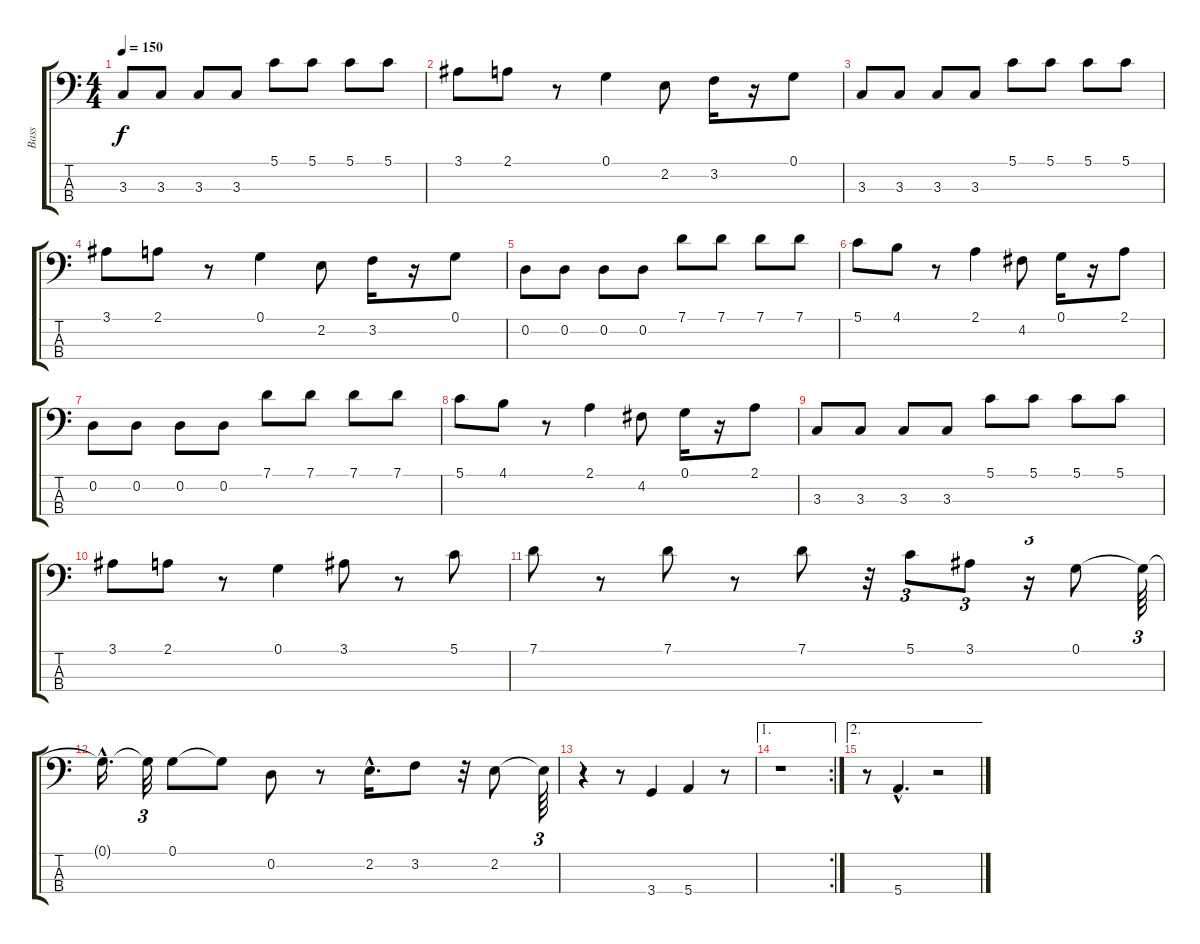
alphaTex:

\track ("Bass" "Bass") {instrument electricbasspick}
\staff {score tabs}
\tuning (G2 D2 A1 E1) {hide}
\ts (4 4)
\tempo 150
\clef f4
\ks c
3.3.8{dy f instrument electricbasspick} 3.3.8 3.3.8 3.3.8 5.1.8 5.1.8 5.1.8 5.1.8 |
3.1.8 2.1.8 r.8 0.1.4 2.2.8 3.2.16 r.16 0.1.8 |
3.3.8 3.3.8 3.3.8 3.3.8 5.1.8 5.1.8 5.1.8 5.1.8 |
3.1.8 2.1.8 r.8 0.1.4 2.2.8 3.2.16 r.16 0.1.8 |
0.2.8 0.2.8 0.2.8 0.2.8 7.1.8 7.1.8 7.1.8 7.1.8 |
5.1.8 4.1.8 r.8 2.1.4 4.2.8 0.1.16 r.16 2.1.8 |
0.2.8 0.2.8 0.2.8 0.2.8 7.1.8 7.1.8 7.1.8 7.1.8 |
5.1.8 4.1.8 r.8 2.1.4 4.2.8 0.1.16 r.16 2.1.8 |
3.3.8 3.3.8 3.3.8 3.3.8 5.1.8 5.1.8 5.1.8 5.1.8 |
3.1.8 2.1.8 r.8 0.1.4 3.1.8 r.8 5.1.8 |
7.1.8 r.8 7.1.8 r.8 7.1.8 r.32 5.1.8{tu (3 2)} 3.1.8{tu (3 2)} r.16{tu (3 2)} 0.1.8 0.1{t}.64{tu (3 2)} |
0.1{hac t}.16{d} 0.1{t}.32{tu (3 2)} 0.1.8 0.1{t}.8 0.2.8 r.8 2.2{hac}.16{d} 3.2.8 r.32 2.2.8 2.2{t}.64{tu (3 2)} |
r.4 r.8 3.4.4 5.4.4 r.8 |
\ae 1
\rc 2
r.1 |
\ae 2
r.8 5.4{hac}.4{d} r.2
